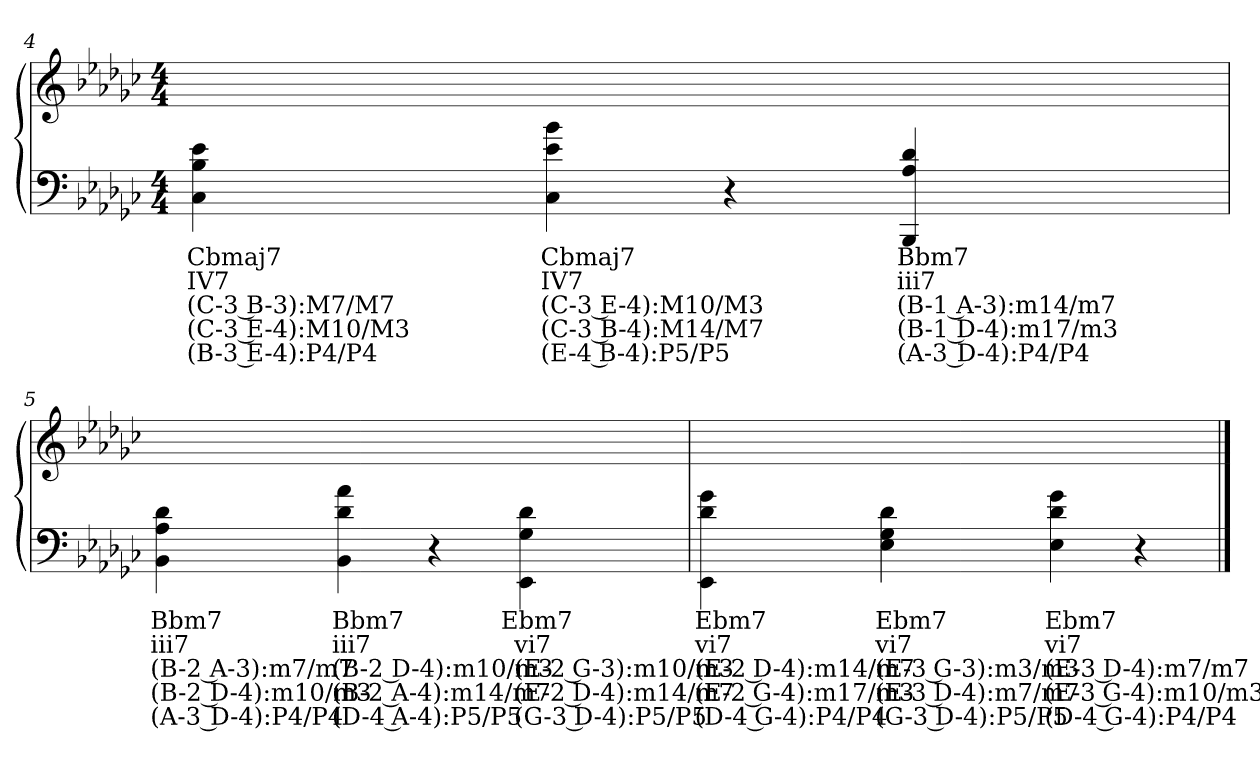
**kern	**text	**text	**text	**text	**text	**kern
*part2	*part2	*part2	*part2	*part2	*part2	*part1
*staff2	*staff2	*staff2	*staff2	*staff2	*staff2	*staff1
*clefF4	*	*	*	*	*	*clefG2
*k[b-e-a-d-g-c-]	*	*	*	*	*	*k[b-e-a-d-g-c-]
*G-:	*	*	*	*	*	*G-:
*M4/4	*	*	*	*	*	*M4/4
=4	=4	=4	=4	=4	=4	=4
4C- 4B- 4e-	Cbmaj7	IV7	(C-3 B-3):M7/M7	(C-3 E-4):M10/M3	(B-3 E-4):P4/P4	1ryy
4C- 4e- 4b-	Cbmaj7	IV7	(C-3 E-4):M10/M3	(C-3 B-4):M14/M7	(E-4 B-4):P5/P5	.
4r	.	.	.	.	.	.
4BBB- 4A- 4d-	Bbm7	iii7	(B-1 A-3):m14/m7	(B-1 D-4):m17/m3	(A-3 D-4):P4/P4	.
=5	=5	=5	=5	=5	=5	=5
4BB- 4A- 4d-	Bbm7	iii7	(B-2 A-3):m7/m7	(B-2 D-4):m10/m3	(A-3 D-4):P4/P4	1ryy
4BB- 4d- 4a-	Bbm7	iii7	(B-2 D-4):m10/m3	(B-2 A-4):m14/m7	(D-4 A-4):P5/P5	.
4r	.	.	.	.	.	.
4EE- 4G- 4d-	Ebm7	vi7	(E-2 G-3):m10/m3	(E-2 D-4):m14/m7	(G-3 D-4):P5/P5	.
=6	=6	=6	=6	=6	=6	=6
4EE- 4d- 4g-	Ebm7	vi7	(E-2 D-4):m14/m7	(E-2 G-4):m17/m3	(D-4 G-4):P4/P4	1ryy
4E- 4G- 4d-	Ebm7	vi7	(E-3 G-3):m3/m3	(E-3 D-4):m7/m7	(G-3 D-4):P5/P5	.
4E- 4d- 4g-	Ebm7	vi7	(E-3 D-4):m7/m7	(E-3 G-4):m10/m3	(D-4 G-4):P4/P4	.
4r	.	.	.	.	.	.
==	==	==	==	==	==	==
*-	*-	*-	*-	*-	*-	*-
